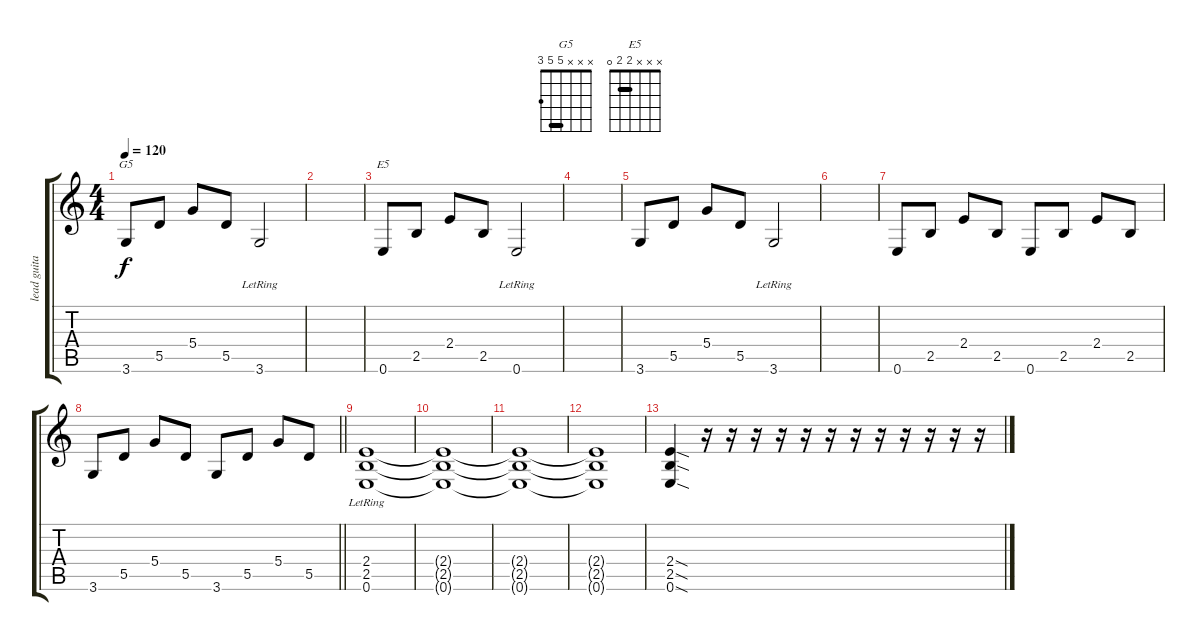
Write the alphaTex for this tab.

\track ("lead guitar" "lead guita") {instrument overdrivenguitar}
\staff {score tabs}
\tuning (E4 B3 G3 D3 A2 E2) {hide}
\chord ("G5" x x x 5 5 3) {barre 5}
\chord ("E5" x x x 2 2 0) {barre 2}
\ts (4 4)
\tempo 120
\clef g2
\ks c
3.6.8{ch "G5" dy f} 5.5.8 5.4.8 5.5.8 3.6{lr}.2 |
|
0.6.8{ch "E5"} 2.5.8 2.4.8 2.5.8 0.6{lr}.2 |
|
3.6.8 5.5.8 5.4.8 5.5.8 3.6{lr}.2 |
|
0.6.8 2.5.8 2.4.8 2.5.8 0.6.8 2.5.8 2.4.8 2.5.8 |
\barLineRight lightlight
3.6.8 5.5.8 5.4.8 5.5.8 3.6.8 5.5.8 5.4.8 5.5.8 |
(2.4{lr} 2.5{lr} 0.6{lr}).1 |
(2.4{t} 2.5{t} 0.6{t}).1 |
(2.4{t} 2.5{t} 0.6{t}).1 |
(2.4{t} 2.5{t} 0.6{t}).1 |
(2.4{sod} 2.5{sod} 0.6{sod}).4 r.16 r.16 r.16 r.16 r.16 r.16 r.16 r.16 r.16 r.16 r.16 r.16
